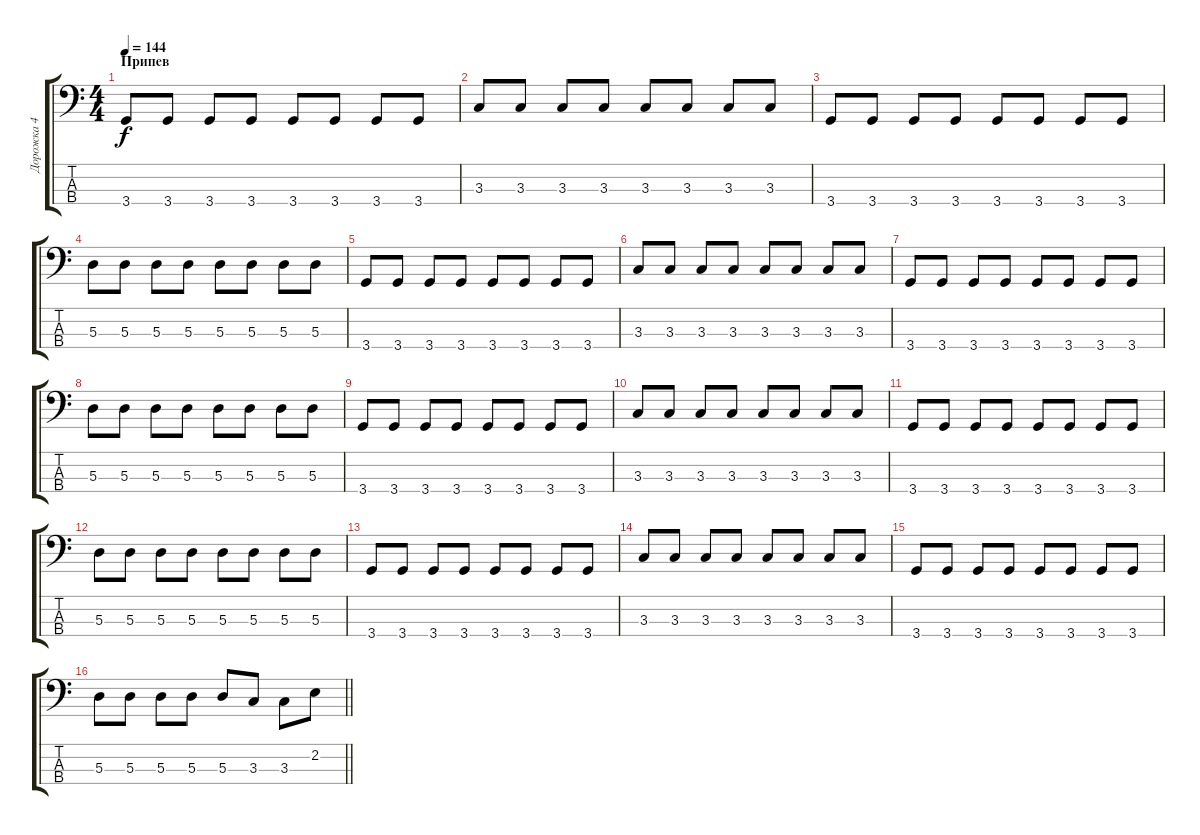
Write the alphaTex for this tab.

\track ("Дорожка 4" "Дорожка 4") {instrument electricbassfinger}
\staff {score tabs}
\tuning (G2 D2 A1 E1) {hide}
\ts (4 4)
\section ("" "Припев ")
\tempo 144
\clef f4
\ks c
3.4.8{dy f} 3.4.8 3.4.8 3.4.8 3.4.8 3.4.8 3.4.8 3.4.8 |
3.3.8 3.3.8 3.3.8 3.3.8 3.3.8 3.3.8 3.3.8 3.3.8 |
3.4.8 3.4.8 3.4.8 3.4.8 3.4.8 3.4.8 3.4.8 3.4.8 |
5.3.8 5.3.8 5.3.8 5.3.8 5.3.8 5.3.8 5.3.8 5.3.8 |
3.4.8 3.4.8 3.4.8 3.4.8 3.4.8 3.4.8 3.4.8 3.4.8 |
3.3.8 3.3.8 3.3.8 3.3.8 3.3.8 3.3.8 3.3.8 3.3.8 |
3.4.8 3.4.8 3.4.8 3.4.8 3.4.8 3.4.8 3.4.8 3.4.8 |
5.3.8 5.3.8 5.3.8 5.3.8 5.3.8 5.3.8 5.3.8 5.3.8 |
3.4.8 3.4.8 3.4.8 3.4.8 3.4.8 3.4.8 3.4.8 3.4.8 |
3.3.8 3.3.8 3.3.8 3.3.8 3.3.8 3.3.8 3.3.8 3.3.8 |
3.4.8 3.4.8 3.4.8 3.4.8 3.4.8 3.4.8 3.4.8 3.4.8 |
5.3.8 5.3.8 5.3.8 5.3.8 5.3.8 5.3.8 5.3.8 5.3.8 |
3.4.8 3.4.8 3.4.8 3.4.8 3.4.8 3.4.8 3.4.8 3.4.8 |
3.3.8 3.3.8 3.3.8 3.3.8 3.3.8 3.3.8 3.3.8 3.3.8 |
3.4.8 3.4.8 3.4.8 3.4.8 3.4.8 3.4.8 3.4.8 3.4.8 |
\barLineRight lightlight
5.3.8 5.3.8 5.3.8 5.3.8 5.3.8 3.3.8 3.3.8 2.2.8
